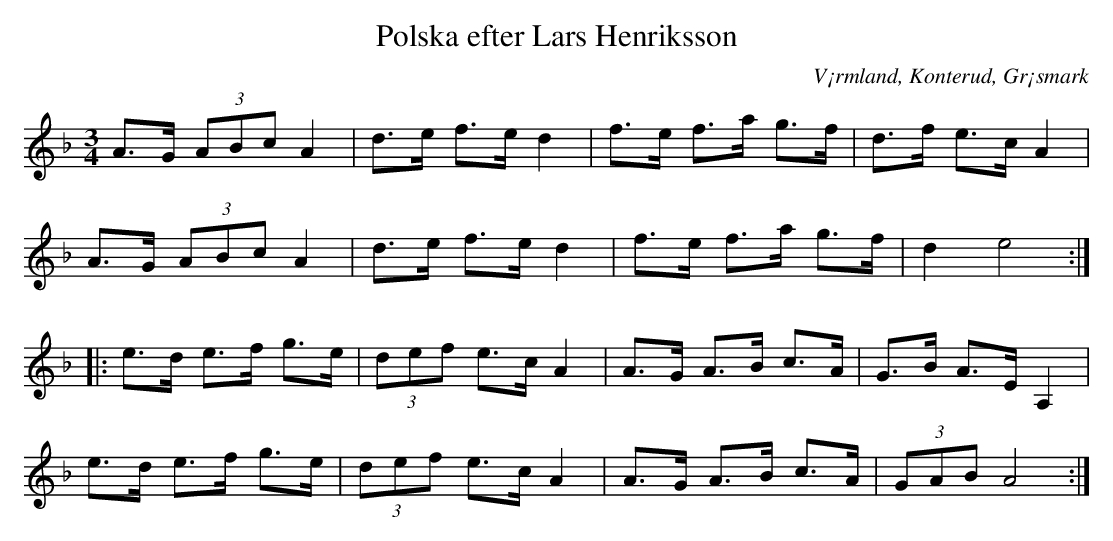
X:1
T: Polska efter Lars Henriksson
O: V¡rmland, Konterud, Gr¡smark
M: 3/4
L: 1/8
K: Dm
A>G (3ABc A2 | d>e f>e d2 | f>e f>a g>f | d>f e>c A2 |
A>G (3ABc A2 | d>e f>e d2 | f>e f>a g>f | d2 e4 ::
e>d e>f g>e | (3def e>c A2 | A>G A>B c>A | G>B A>E A,2 |
e>d e>f g>e | (3def e>c A2 | A>G A>B c>A | (3GAB A4 :|
